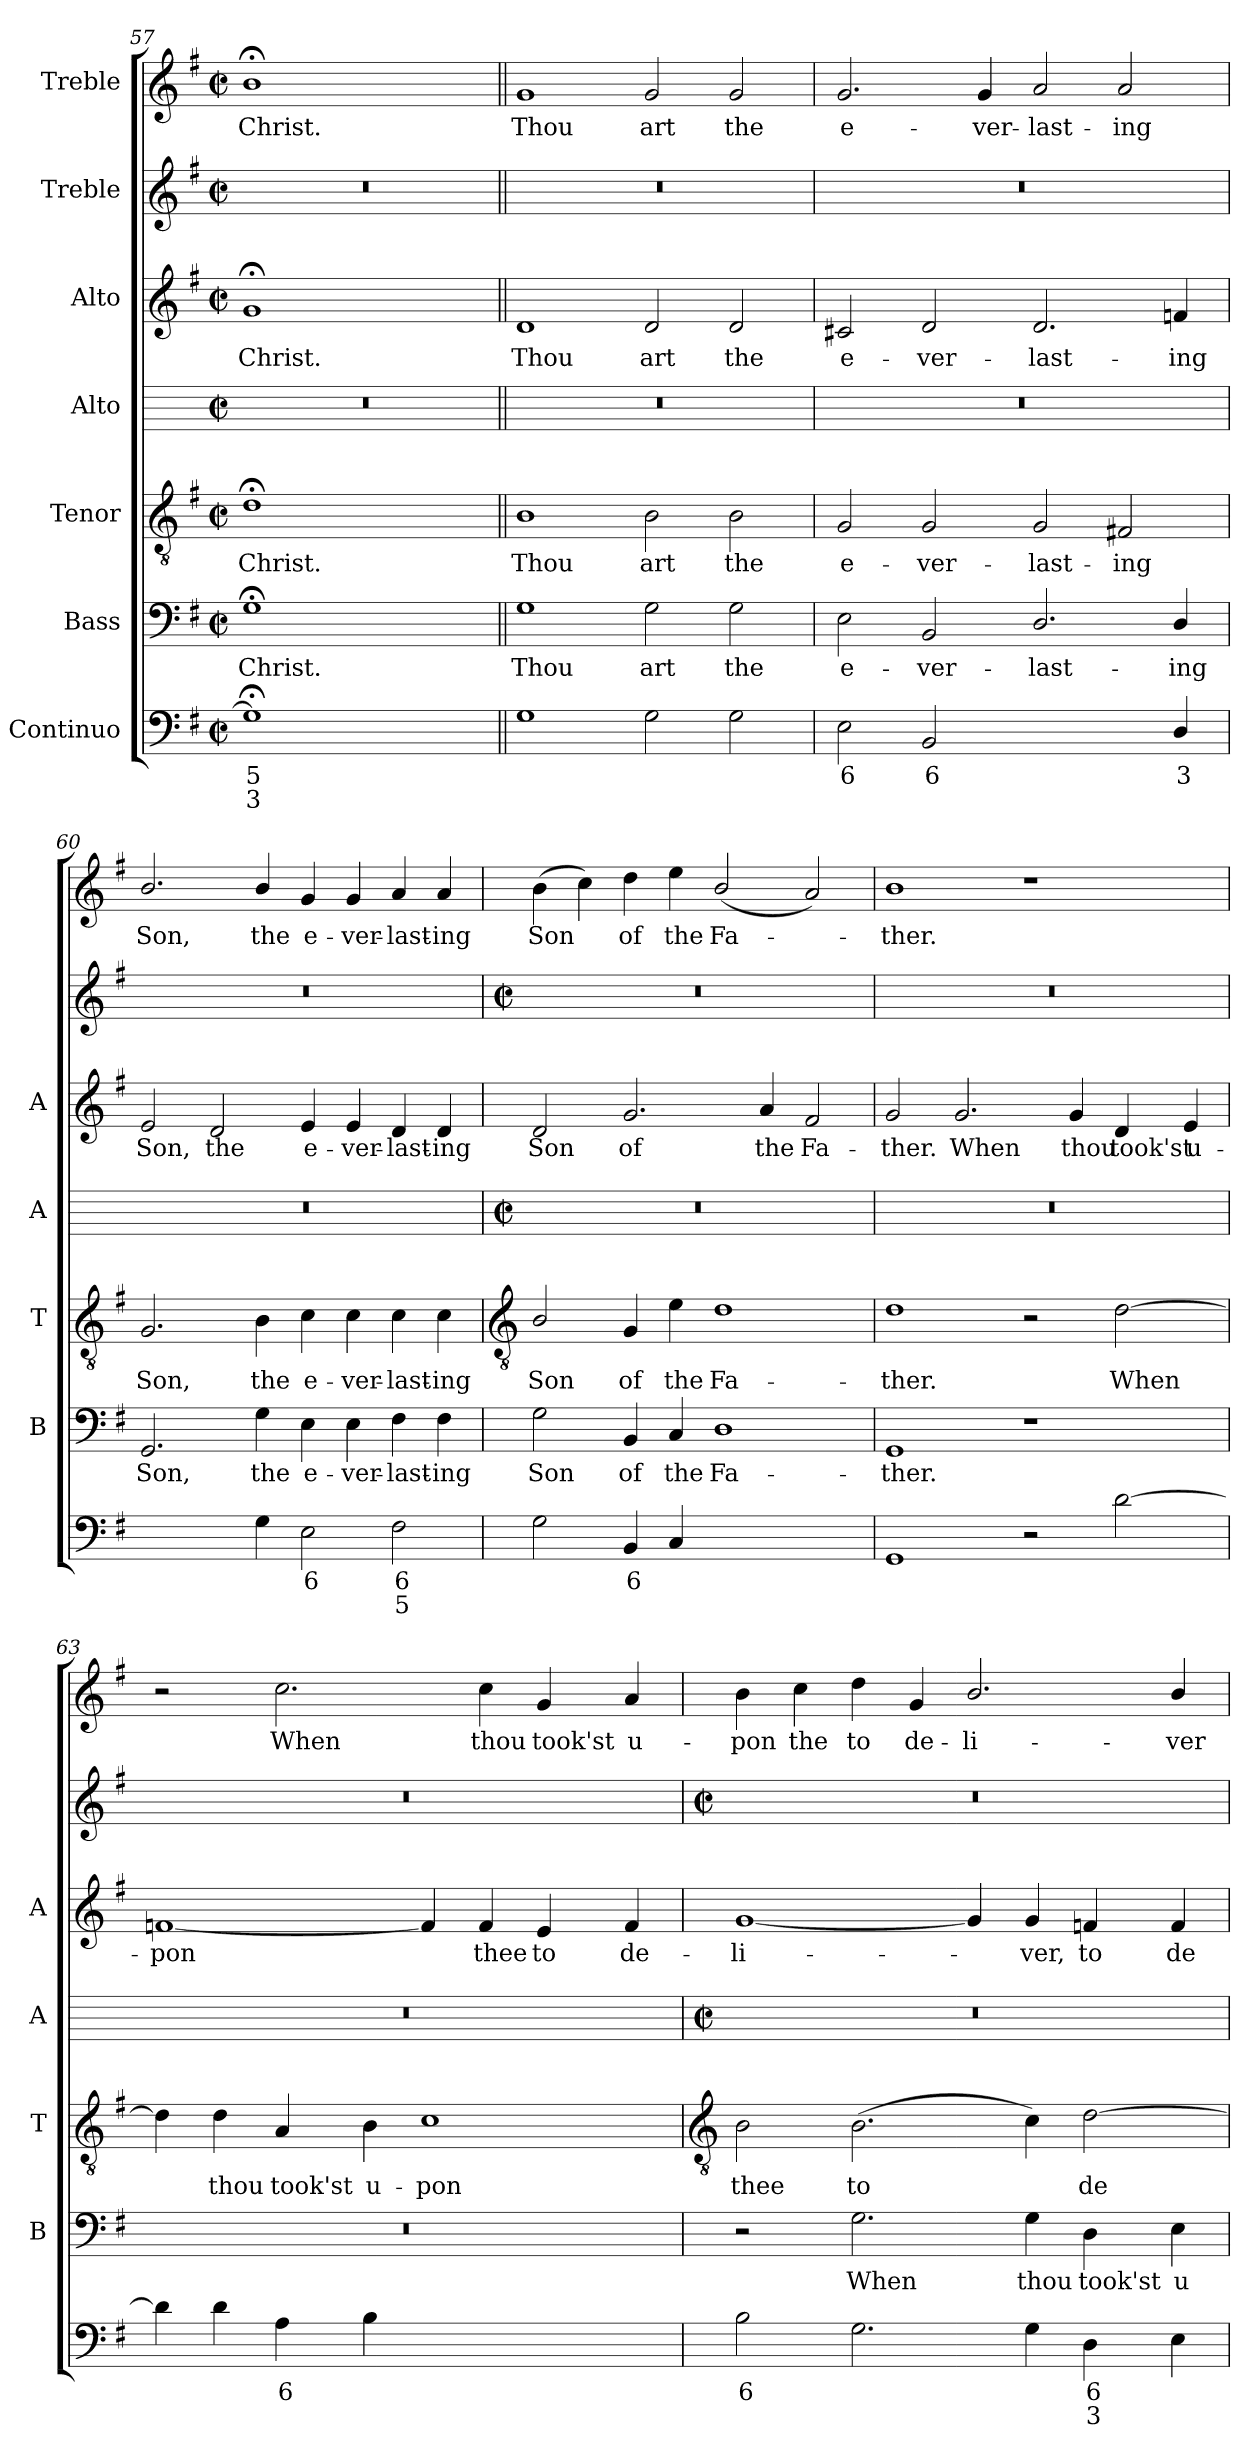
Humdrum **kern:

**kern	**text	**text	**kern	**text	**kern	**text	**kern	**kern	**text	**kern	**kern	**text
*part7	*part7	*part7	*part6	*part6	*part5	*part5	*part4	*part3	*part3	*part2	*part1	*part1
*staff7	*staff7	*staff7	*staff6	*staff6	*staff5	*staff5	*staff4	*staff3	*staff3	*staff2	*staff1	*staff1
*I"Continuo	*	*	*I"Bass	*	*I"Tenor	*	*I"Alto	*I"Alto	*	*I"Treble	*I"Treble	*
*	*	*	*I'B	*	*I'T	*	*I'A	*I'A	*	*	*	*
*clefF4	*	*	*clefF4	*	*clefGv2	*	*	*clefG2	*	*clefG2	*clefG2	*
*k[f#]	*	*	*k[f#]	*	*k[f#]	*	*	*k[f#]	*	*k[f#]	*k[f#]	*
*G:	*	*	*G:	*	*G:	*	*	*G:	*	*G:	*G:	*
*M4/2	*	*	*M4/2	*	*M4/2	*	*M4/2	*M4/2	*	*M4/2	*M4/2	*
*met(c|)	*	*	*met(c|)	*	*met(c|)	*	*met(c|)	*met(c|)	*	*met(c|)	*met(c|)	*
=57	=57	=57	=57	=57	=57	=57	=57	=57	=57	=57	=57	=57
!	!LO:LY:b	!LO:LY:b	!	!LO:LY:b	!	!LO:LY:b	!	!	!LO:LY:b	!	!	!LO:LY:b
1G;<]	5	3	1G;<	Christ.	1d;<	Christ.	0r	1g;<	Christ.	0r	1b;<	Christ.
1ryy	.	.	1ryy	.	1ryy	.	.	1ryy	.	.	1ryy	.
=58||	=58||	=58||	=58||	=58||	=58||	=58||	=58||	=58||	=58||	=58||	=58||	=58||
!	!	!	!	!LO:LY:b	!	!LO:LY:b	!	!	!LO:LY:b	!	!	!LO:LY:b
1G	.	.	1G	Thou	1B	Thou	0r	1d	Thou	0r	1g	Thou
!	!	!	!	!LO:LY:b	!	!LO:LY:b	!	!	!LO:LY:b	!	!	!LO:LY:b
2G	.	.	2G	art	2B	art	.	2d	art	.	2g	art
!	!	!	!	!LO:LY:b	!	!LO:LY:b	!	!	!LO:LY:b	!	!	!LO:LY:b
2G	.	.	2G	the	2B	the	.	2d	the	.	2g	the
=59	=59	=59	=59	=59	=59	=59	=59	=59	=59	=59	=59	=59
!	!LO:LY:b	!	!	!LO:LY:b	!	!LO:LY:b	!	!	!LO:LY:b	!	!	!LO:LY:b
2E	6	.	2E	e-	2G	e-	0r	2c#X	e-	0r	2.g	e-
!	!LO:LY:b	!	!	!LO:LY:b	!	!LO:LY:b	!	!	!LO:LY:b	!	!	!
2BB	6	.	2BB	-ver-	2G	-ver-	.	2d	-ver-	.	.	.
!	!	!	!	!	!	!	!	!	!	!	!	!LO:LY:b
.	.	.	.	.	.	.	.	.	.	.	4g	-ver-
!	!LO:LY:b	!	!	!LO:LY:b	!	!LO:LY:b	!	!	!LO:LY:b	!	!	!LO:LY:b
[2D/yy	4	.	2.D/	-last-	2G	-last-	.	2.d	-last-	.	2a	-last-
!	!LO:LY:b	!	!	!	!	!LO:LY:b	!	!	!	!	!	!LO:LY:b
4Dyy]	3	.	.	.	2F#X	-ing	.	.	.	.	2a	-ing
!	!LO:LY:b	!	!	!LO:LY:b	!	!	!	!	!LO:LY:b	!	!	!
4D/	3	.	4D/	-ing	.	.	.	4fn	-ing	.	.	.
=60	=60	=60	=60	=60	=60	=60	=60	=60	=60	=60	=60	=60
!	!LO:LY:b	!	!	!LO:LY:b	!	!LO:LY:b	!	!	!LO:LY:b	!	!	!LO:LY:b
[2GGyy	6	.	2.GG	Son,	2.G	Son,	0r	2e	Son,	0r	2.b/	Son,
!	!LO:LY:b	!	!	!	!	!	!	!	!LO:LY:b	!	!	!
4GGyy]	5	.	.	.	.	.	.	2d	the	.	.	.
!	!	!	!	!LO:LY:b	!	!LO:LY:b	!	!	!	!	!	!LO:LY:b
4G	.	.	4G	the	4B	the	.	.	.	.	4b/	the
!	!LO:LY:b	!	!	!LO:LY:b	!	!LO:LY:b	!	!	!LO:LY:b	!	!	!LO:LY:b
2E	6	.	4E	e-	4c	e-	.	4e	e-	.	4g	e-
!	!	!	!	!LO:LY:b	!	!LO:LY:b	!	!	!LO:LY:b	!	!	!LO:LY:b
.	.	.	4E	-ver-	4c	-ver-	.	4e	-ver-	.	4g	-ver-
!	!LO:LY:b	!LO:LY:b	!	!LO:LY:b	!	!LO:LY:b	!	!	!LO:LY:b	!	!	!LO:LY:b
2F#	6	5	4F#	-last-	4c	-last-	.	4d	-last-	.	4a	-last-
!	!	!	!	!LO:LY:b	!	!LO:LY:b	!	!	!LO:LY:b	!	!	!LO:LY:b
.	.	.	4F#	-ing	4c	-ing	.	4d	-ing	.	4a	-ing
!!LO:LB:g=z
=61	=61	=61	=61	=61	=61	=61	=61	=61	=61	=61	=61	=61
*	*	*	*	*	*clefGv2	*	*	*	*	*	*	*
*	*	*	*	*	*	*	*M4/2	*	*	*M4/2	*	*
*	*	*	*	*	*	*	*met(c|)	*	*	*met(c|)	*	*
!	!	!	!	!LO:LY:b	!	!LO:LY:b	!	!	!LO:LY:b	!	!	!LO:LY:b
2G	.	.	2G	Son	2B/	Son	0r	2d	Son	0r	(>4b	Son
.	.	.	.	.	.	.	.	.	.	.	4cc)	.
!	!LO:LY:b	!	!	!LO:LY:b	!	!LO:LY:b	!	!	!LO:LY:b	!	!	!LO:LY:b
4BB	6	.	4BB	of	4G	of	.	2.g	of	.	4dd	of
!	!	!	!	!LO:LY:b	!	!LO:LY:b	!	!	!	!	!	!LO:LY:b
4C	.	.	4C	the	4e	the	.	.	.	.	4ee	the
!	!LO:LY:b	!LO:LY:b	!	!LO:LY:b	!	!LO:LY:b	!	!	!	!	!	!LO:LY:b
[2Dyy	6	4	1D	Fa-	1d	Fa-	.	.	.	.	(<2b/	Fa-
!	!	!	!	!	!	!	!	!	!LO:LY:b	!	!	!
.	.	.	.	.	.	.	.	4a	the	.	.	.
!	!LO:LY:b	!LO:LY:b	!	!	!	!	!	!	!LO:LY:b	!	!	!
2Dyy]	5	3	.	.	.	.	.	2f#	Fa-	.	2a)	.
=62	=62	=62	=62	=62	=62	=62	=62	=62	=62	=62	=62	=62
!	!	!	!	!LO:LY:b	!	!LO:LY:b	!	!	!LO:LY:b	!	!	!LO:LY:b
1GG	.	.	1GG	-ther.	1d	-ther.	0r	2g	-ther.	0r	1b	ther.
!	!	!	!	!	!	!	!	!	!LO:LY:b	!	!	!
.	.	.	.	.	.	.	.	2.g	When	.	.	.
2r	.	.	1r	.	2r	.	.	.	.	.	1r	.
!	!	!	!	!	!	!	!	!	!LO:LY:b	!	!	!
.	.	.	.	.	.	.	.	4g	thou	.	.	.
!	!	!	!	!	!	!LO:LY:b	!	!	!LO:LY:b	!	!	!
[2d	.	.	.	.	[2d	When	.	4d	took'st	.	.	.
!	!	!	!	!	!	!	!	!	!LO:LY:b	!	!	!
.	.	.	.	.	.	.	.	4e	u-	.	.	.
=63	=63	=63	=63	=63	=63	=63	=63	=63	=63	=63	=63	=63
!	!	!	!	!	!	!	!	!	!LO:LY:b	!	!	!
4d]	.	.	0r	.	4d]	.	0r	[1fn	-pon	0r	2r	.
!	!	!	!	!	!	!LO:LY:b	!	!	!	!	!	!
4d	.	.	.	.	4d	thou	.	.	.	.	.	.
!	!LO:LY:b	!	!	!	!	!LO:LY:b	!	!	!	!	!	!LO:LY:b
4A	6	.	.	.	4A	took'st	.	.	.	.	2.cc	When
!	!	!	!	!	!	!LO:LY:b	!	!	!	!	!	!
4B	.	.	.	.	4B	u-	.	.	.	.	.	.
!	!LO:LY:b	!	!	!	!	!LO:LY:b	!	!	!	!	!	!
[2cyy	4	.	.	.	1c	-pon	.	4f]	.	.	.	.
!	!	!	!	!	!	!	!	!	!LO:LY:b	!	!	!LO:LY:b
.	.	.	.	.	.	.	.	4f	thee	.	4cc	thou
!	!LO:LY:b	!	!	!	!	!	!	!	!LO:LY:b	!	!	!LO:LY:b
2cyy]	3	.	.	.	.	.	.	4e	to	.	4g	took'st
!	!	!	!	!	!	!	!	!	!LO:LY:b	!	!	!LO:LY:b
.	.	.	.	.	.	.	.	4f	de-	.	4a	u-
!!LO:LB:g=z
=64	=64	=64	=64	=64	=64	=64	=64	=64	=64	=64	=64	=64
*	*	*	*	*	*clefGv2	*	*	*	*	*	*	*
*	*	*	*	*	*	*	*M4/2	*	*	*M4/2	*	*
*	*	*	*	*	*	*	*met(c|)	*	*	*met(c|)	*	*
!	!LO:LY:b	!	!	!	!	!LO:LY:b	!	!	!LO:LY:b	!	!	!LO:LY:b
2B	6	.	2r	.	2B	thee	0r	[1g	-li-	0r	4b	-pon
!	!	!	!	!	!	!	!	!	!	!	!	!LO:LY:b
.	.	.	.	.	.	.	.	.	.	.	4cc	the
!	!	!	!	!LO:LY:b	!	!LO:LY:b	!	!	!	!	!	!LO:LY:b
2.G	.	.	2.G	When	(>2.B	to	.	.	.	.	4dd	to
!	!	!	!	!	!	!	!	!	!	!	!	!LO:LY:b
.	.	.	.	.	.	.	.	.	.	.	4g	de-
!	!	!	!	!	!	!	!	!	!	!	!	!LO:LY:b
.	.	.	.	.	.	.	.	4g]	.	.	2.b/	-li-
!	!	!	!	!LO:LY:b	!	!	!	!	!LO:LY:b	!	!	!
4G	.	.	4G	thou	4c)	.	.	4g	ver,	.	.	.
!	!LO:LY:b	!LO:LY:b	!	!LO:LY:b	!	!LO:LY:b	!	!	!LO:LY:b	!	!	!
4D	6	3	4D	took'st	[2d	de-	.	4fn	to	.	.	.
!	!	!	!	!LO:LY:b	!	!	!	!	!LO:LY:b	!	!	!LO:LY:b
4E	.	.	4E	u-	.	.	.	4f	de-	.	4b/	-ver
=	=	=	=	=	=	=	=	=	=	=	=	=
*-	*-	*-	*-	*-	*-	*-	*-	*-	*-	*-	*-	*-
